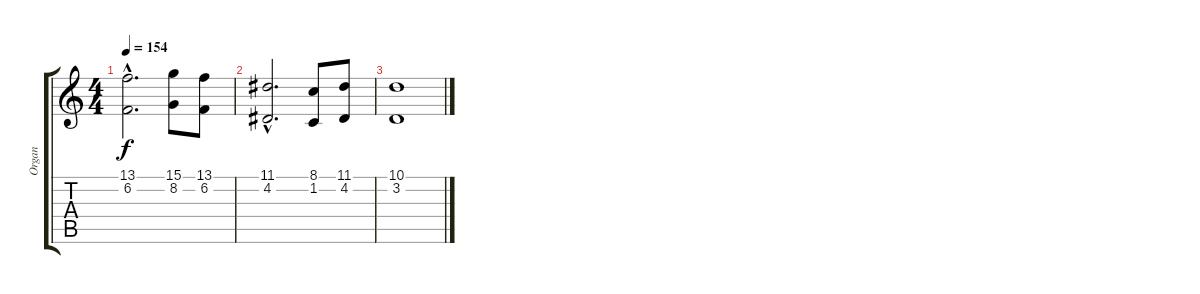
\track ("Organ" "Organ") {instrument churchorgan}
\staff {score tabs}
\tuning (E4 B3 G3 D3 A2 E2) {hide}
\ts (4 4)
\tempo 154
\clef g2
\ks c
(13.1{hac} 6.2{hac}).2{d dy f} (15.1 8.2).8 (13.1 6.2).8 |
(11.1{hac} 4.2{hac}).2{d} (8.1 1.2).8 (11.1 4.2).8 |
(10.1 3.2).1
